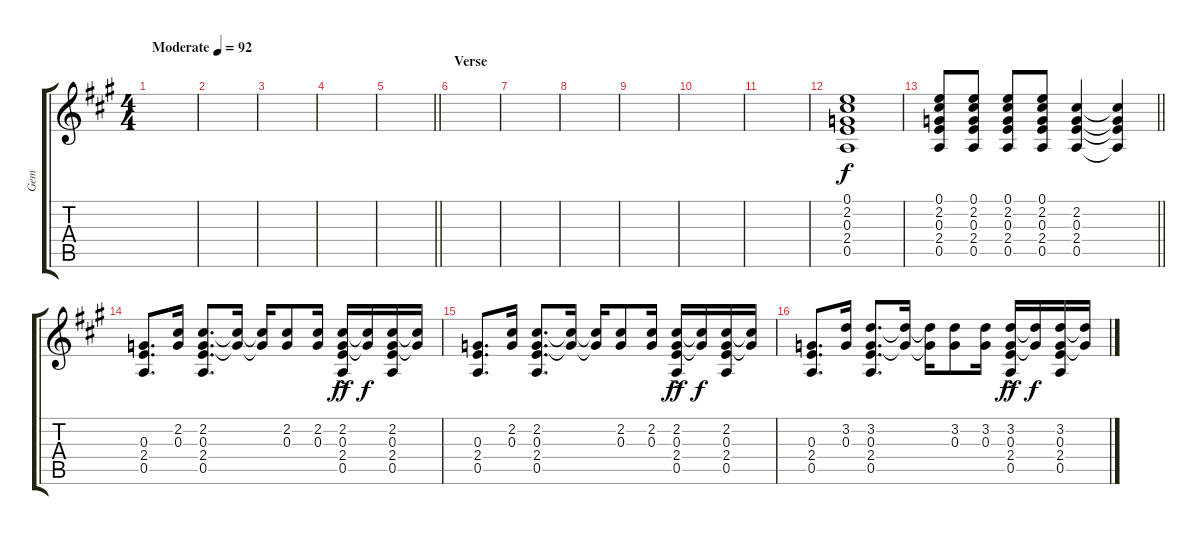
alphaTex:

\track ("Gem" "Gem") {instrument overdrivenguitar}
\staff {score tabs}
\tuning (E4 B3 G3 D3 A2 E2) {hide}
\ts (4 4)
\tempo (92 "Moderate")
\clef g2
\ks a
|
|
|
|
\barLineRight lightlight
|
\section ("" "Verse")
|
|
|
|
|
|
(0.1 2.2 0.3 2.4 0.5).1{volume 0} |
\barLineRight lightlight
(0.1 2.2 0.3 2.4 0.5).8{volume 0} (0.1 2.2 0.3 2.4 0.5).8{volume 4} (0.1 2.2 0.3 2.4 0.5).8{volume 7} (0.1 2.2 0.3 2.4 0.5).8{volume 10} (2.2 0.3 2.4 0.5).4 (2.2{t} 0.3{t} 2.4{t} 0.5{t}).4 |
\section ("" "")
(0.3 2.4 0.5).8{d} (2.2 0.3).16 (2.2 0.3 2.4 0.5).8{d} (2.2{t} 0.3{t}).16 (2.2{t} 0.3{t}).16 (2.2 0.3).8 (2.2 0.3).16 (2.2 0.3{ac} 2.4 0.5).16{dy ff} (2.2{t} 0.3{t}).16{dy f} (2.2 0.3 2.4 0.5).16 (2.2{t} 0.3{t}).16 |
(0.3 2.4 0.5).8{d} (2.2 0.3).16 (2.2 0.3 2.4 0.5).8{d} (2.2{t} 0.3{t}).16 (2.2{t} 0.3{t}).16 (2.2 0.3).8 (2.2 0.3).16 (2.2 0.3{ac} 2.4 0.5).16{dy ff} (2.2{t} 0.3{t}).16{dy f} (2.2 0.3 2.4 0.5).16 (2.2{t} 0.3{t}).16 |
(0.3 2.4 0.5).8{d} (3.2 0.3).16 (3.2 0.3 2.4 0.5).8{d} (3.2{t} 0.3{t}).16 (3.2{t} 0.3{t}).16 (3.2 0.3).8 (3.2 0.3).16 (3.2 0.3{ac} 2.4 0.5).16{dy ff} (3.2{t} 0.3{t}).16{dy f} (3.2 0.3 2.4 0.5).16 (3.2{t} 0.3{t}).16
